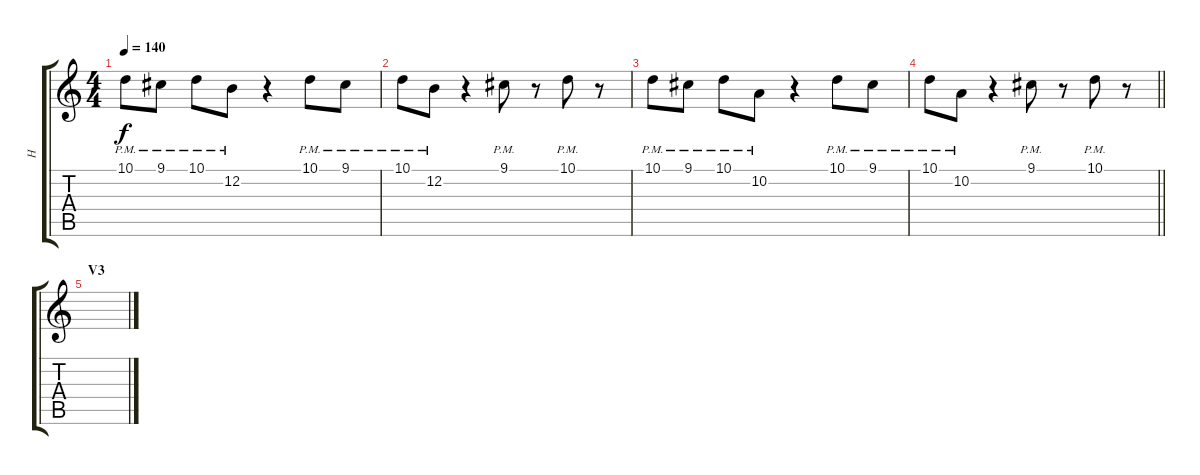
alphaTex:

\track ("H" "H") {instrument accordion}
\staff {score tabs}
\tuning (E4 B3 G3 D3 A2 E2) {hide}
\ts (4 4)
\tempo 140
\clef g2
\ks c
10.1{pm}.8{dy f} 9.1{pm}.8 10.1{pm}.8 12.2{pm}.8 r.4 10.1{pm}.8 9.1{pm}.8 |
10.1{pm}.8 12.2{pm}.8 r.4 9.1{pm}.8 r.8 10.1{pm}.8 r.8 |
10.1{pm}.8 9.1{pm}.8 10.1{pm}.8 10.2{pm}.8 r.4 10.1{pm}.8 9.1{pm}.8 |
\barLineRight lightlight
10.1{pm}.8 10.2{pm}.8 r.4 9.1{pm}.8 r.8 10.1{pm}.8 r.8 |
\section ("" "V3")
